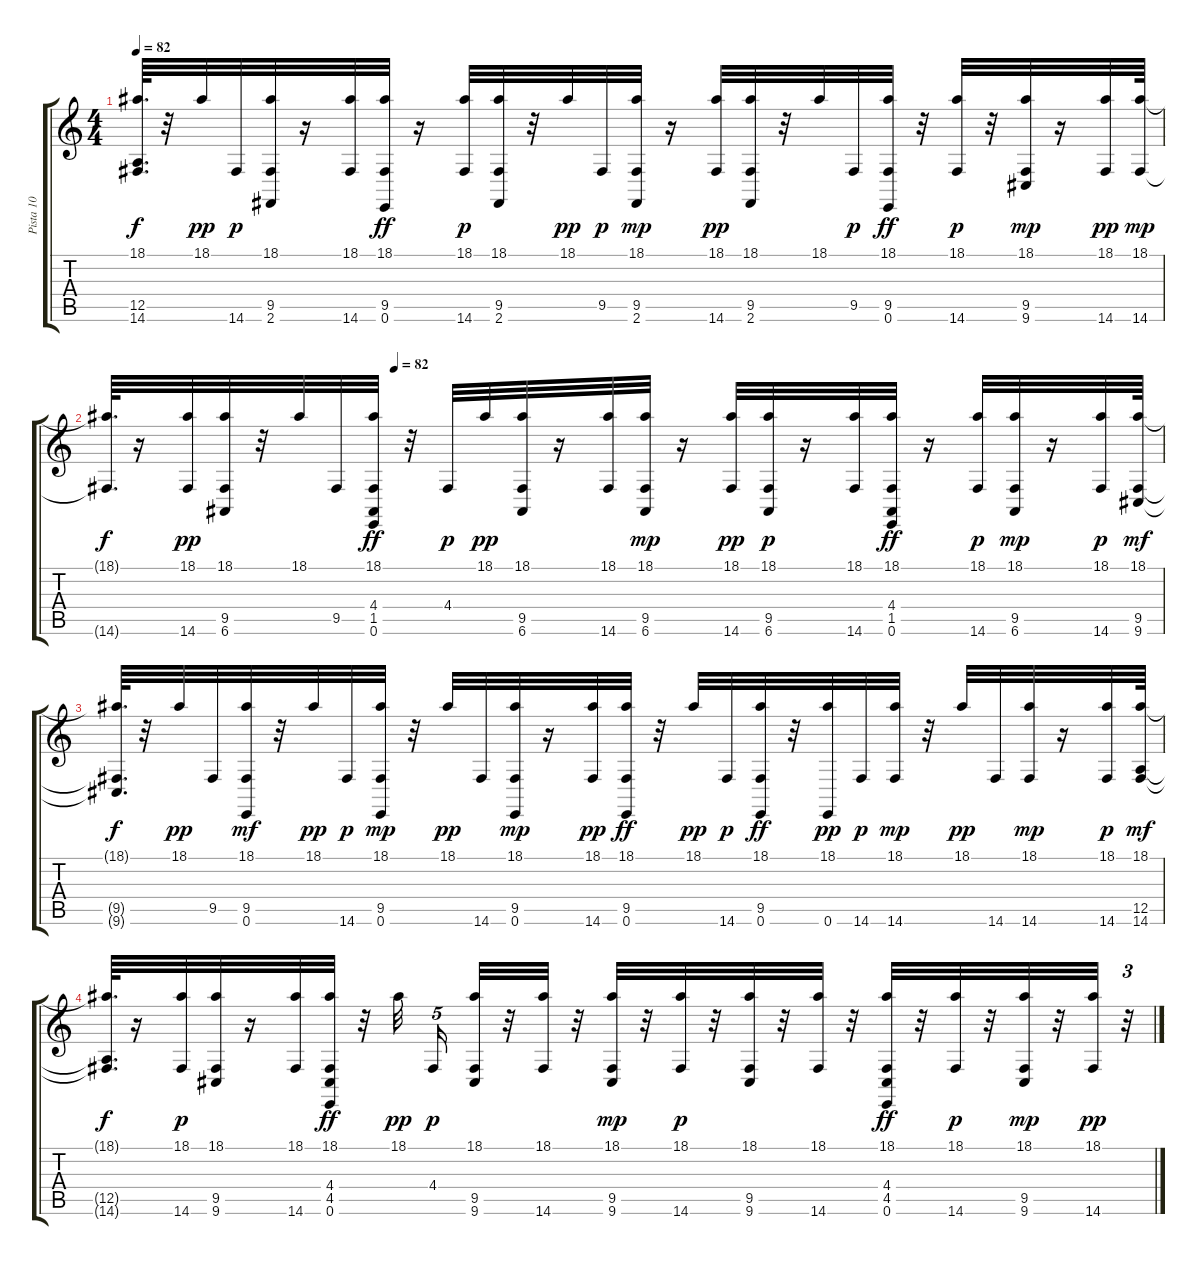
\track ("Pista 10" "Pista 10") {instrument acousticgrandpiano}
\staff {score tabs}
\tuning (E4 B3 G3 D3 A2 E2) {hide}
\ts (4 4)
\tempo 82
\clef g2
\ks c
(18.1{t} 12.5{t} 14.6{t}).64{d dy f} r.32 18.1.32{dy pp} 14.6.32{dy p} (18.1 9.5 2.6).32 r.16 (18.1 14.6).32 (18.1 9.5 0.6).32{dy ff} r.16 (18.1 14.6).32{dy p} (18.1 9.5 2.6).32 r.32 18.1.32{dy pp} 9.5.32{dy p} (18.1 9.5 2.6).32{dy mp} r.16 (18.1 14.6).32{dy pp} (18.1 9.5 2.6).32 r.32 18.1.32 9.5.32{dy p} (18.1 9.5 0.6).32{dy ff} r.32 (18.1 14.6).32{dy p} r.32 (18.1 9.5 9.6).32{dy mp} r.16 (18.1 14.6).32{dy pp} (18.1 14.6).64{dy mp} |
\tempo (82 0.2734375)
(18.1{t} 14.6{t}).64{d dy f} r.16 (18.1 14.6).32{dy pp} (18.1 9.5 6.6).32 r.32 18.1.32 9.5.32 (18.1 4.4 1.5 0.6).32{dy ff} r.32 4.4.32{dy p} 18.1.32{dy pp} (18.1 9.5 6.6).32 r.16 (18.1 14.6).32 (18.1 9.5 6.6).32{dy mp} r.16 (18.1 14.6).32{dy pp} (18.1 9.5 6.6).32{dy p} r.16 (18.1 14.6).32 (18.1 4.4 1.5 0.6).32{dy ff} r.16 (18.1 14.6).32{dy p} (18.1 9.5 6.6).32{dy mp} r.16 (18.1 14.6).32{dy p} (18.1 9.5 9.6).64{dy mf} |
(18.1{t} 9.5{t} 9.6{t}).64{d dy f} r.32 18.1.32{dy pp} 9.5.32 (18.1 9.5 0.6).32{dy mf} r.32 18.1.32{dy pp} 14.6.32{dy p} (18.1 9.5 0.6).32{dy mp} r.32 18.1.32{dy pp} 14.6.32 (18.1 9.5 0.6).32{dy mp} r.16 (18.1 14.6).32{dy pp} (18.1 9.5 0.6).32{dy ff} r.32 18.1.32{dy pp} 14.6.32{dy p} (18.1 9.5 0.6).32{dy ff} r.32 (18.1 0.6).32{dy pp} 14.6.32{dy p} (18.1 14.6).32{dy mp} r.32 18.1.32{dy pp} 14.6.32 (18.1 14.6).32{dy mp} r.16 (18.1 14.6).32{dy p} (18.1 12.5 14.6).64{dy mf} |
(18.1{t} 12.5{t} 14.6{t}).64{d dy f} r.16 (18.1 14.6).32{dy p} (18.1 9.5 9.6).32 r.16 (18.1 14.6).32 (18.1 4.4 4.5 0.6).32{dy ff} r.32 18.1.32{dy pp beam splitsecondary} 4.4.16{tu (5 4) dy p} (18.1 9.5 9.6).32 r.32 (18.1 14.6).32 r.32 (18.1 9.5 9.6).32{dy mp} r.32 (18.1 14.6).32{dy p} r.32 (18.1 9.5 9.6).32 r.32 (18.1 14.6).32 r.32 (18.1 4.4 4.5 0.6).32{dy ff} r.32 (18.1 14.6).32{dy p} r.32 (18.1 9.5 9.6).32{dy mp} r.32 (18.1 14.6).32{dy pp} r.32{tu (3 2)}
